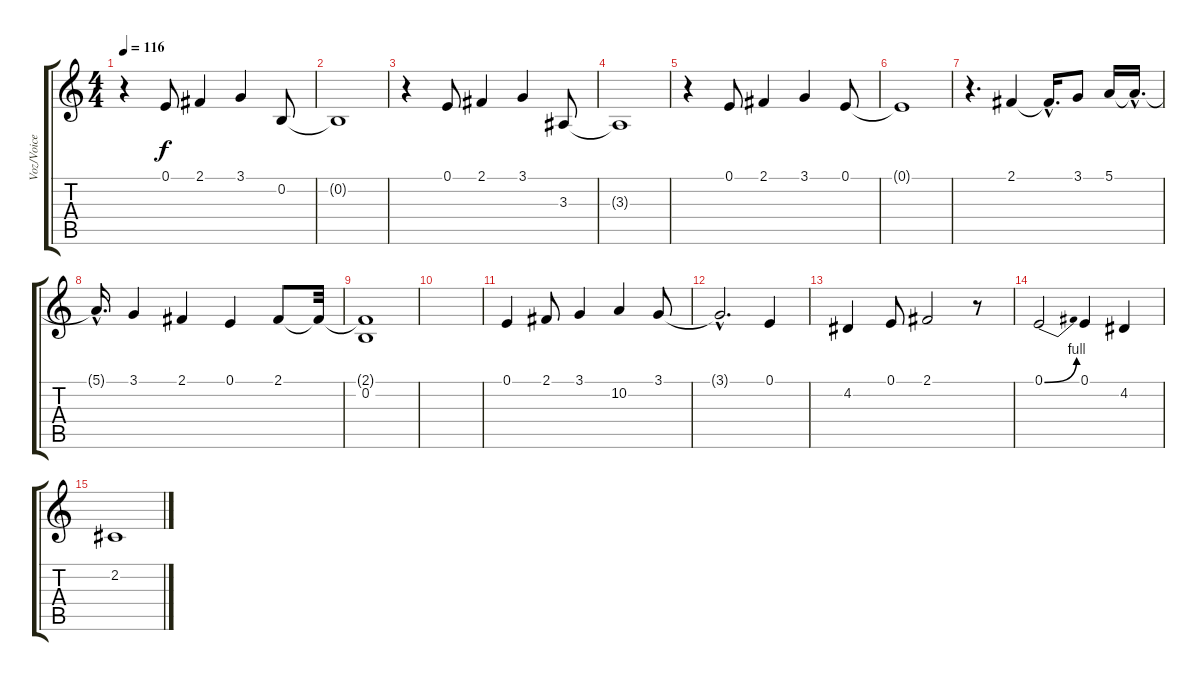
\track ("Voz/Voice" "Voz/Voice") {instrument flute}
\staff {score tabs}
\tuning (E4 B3 G3 D3 A2 E2) {hide}
\ts (4 4)
\tempo 116
\clef g2
\ks c
r.4{dy f} 0.1.8 2.1.4 3.1.4 0.2.8 |
0.2{t}.1 |
r.4 0.1.8 2.1.4 3.1.4 3.3.8 |
3.3{t}.1 |
r.4 0.1.8 2.1.4 3.1.4 0.1.8 |
0.1{t}.1 |
r.4{d} 2.1.4 2.1{hac t}.16{d} 3.1.8 5.1.16 5.1{hac t}.16{d} |
5.1{hac t}.16{d} 3.1.4 2.1.4 0.1.4 2.1.8 2.1{t}.32 |
(2.1{t} 0.2).1 |
|
0.1.4 2.1.8 3.1.4 10.2.4 3.1.8 |
3.1{hac t}.2{d} 0.1.4 |
4.2.4 0.1.8 2.1.2 r.8 |
0.1{be (bend 0 0 60 4)}.2 0.1.4 4.2.4 |
2.2.1
